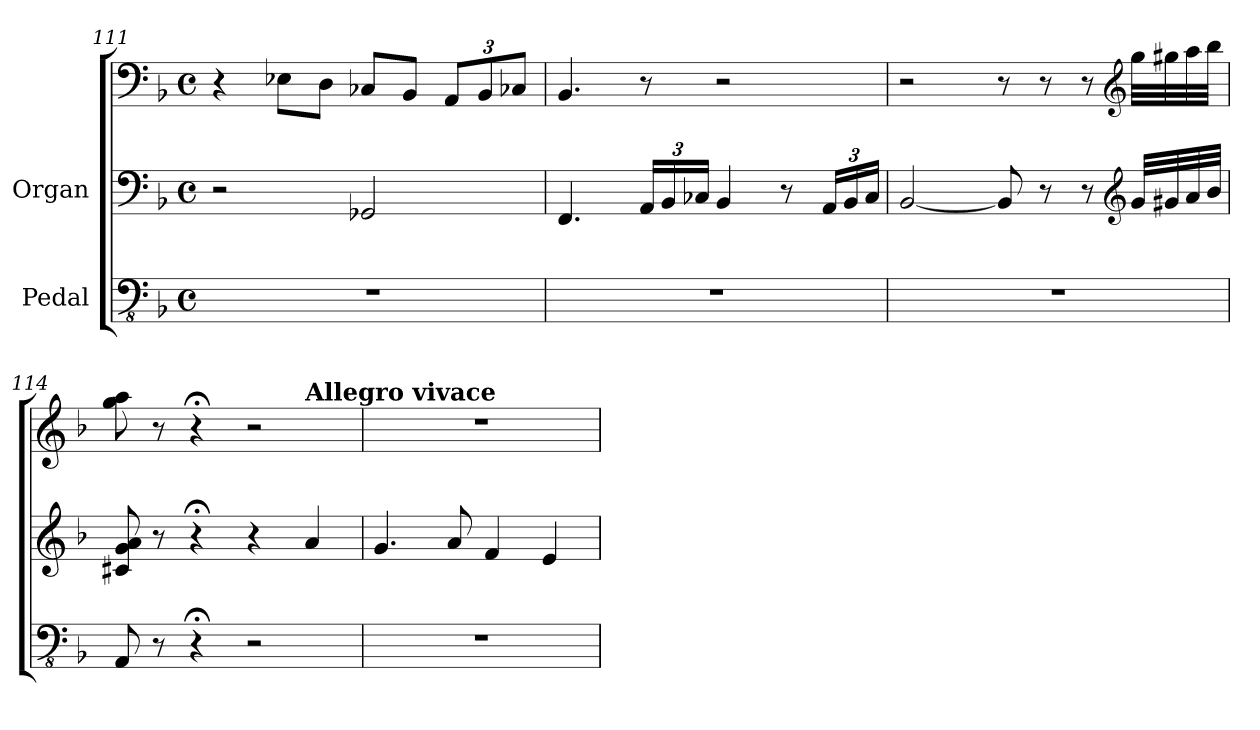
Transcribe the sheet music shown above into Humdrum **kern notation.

**kern	**kern	**kern
*part2	*part1	*part1
*staff3	*staff2	*staff1
*I"Pedal	*I"Organ	*
*clefFv4	*clefF4	*clefF4
*k[b-]	*k[b-]	*k[b-]
*M4/4	*M4/4	*M4/4
*met(c)	*met(c)	*met(c)
=111	=111	=111
1r	2r	4r
.	.	8E-X\L
.	.	8D\J
.	2GG-X/	8C-X/L
.	.	8BB-/J
*	*	*Xbrackettup
.	.	12AA/L
.	.	12BB-/
.	.	12C-X/J
!!LO:LB:g=z
=112	=112	=112
1r	4.FF/	4.BB-/
*	*Xbrackettup	*
.	24AA/LL	8r
.	24BB-/	.
.	24C-X/JJ	.
.	4BB-/	2r
.	8r	.
.	24AA/LL	.
.	24BB-/	.
.	24C-/JJ	.
=113	=113	=113
1r	[2BB-/	2r
.	8BB-/]	8r
.	8r	8r
.	8r	8r
*	*clefG2	*clefG2
*	*	*MM100
.	32g/LLL	32gg\LLL
.	32g#X/	32gg#X\
.	32a/	32aa\
.	32b-/JJJ	32bb-\JJJ
=114	=114	=114
*	*	*^
8AAA/	8c#X/ 8g/ 8a/	8gg\ 8aa\	2.ryy
8r	8r	8r	.
4r;<	4r;<	4r;<	.
2r	4r	2r	.
*	*	*MM144	*
!	!	!	!LO:TX:a:B:t=Allegro vivace
.	4a/	.	4ryy
*	*	*v	*v
=115	=115	=115
1r	4.g/	1r
.	8a/	.
.	4f/	.
.	4e/	.
=	=	=
*-	*-	*-
